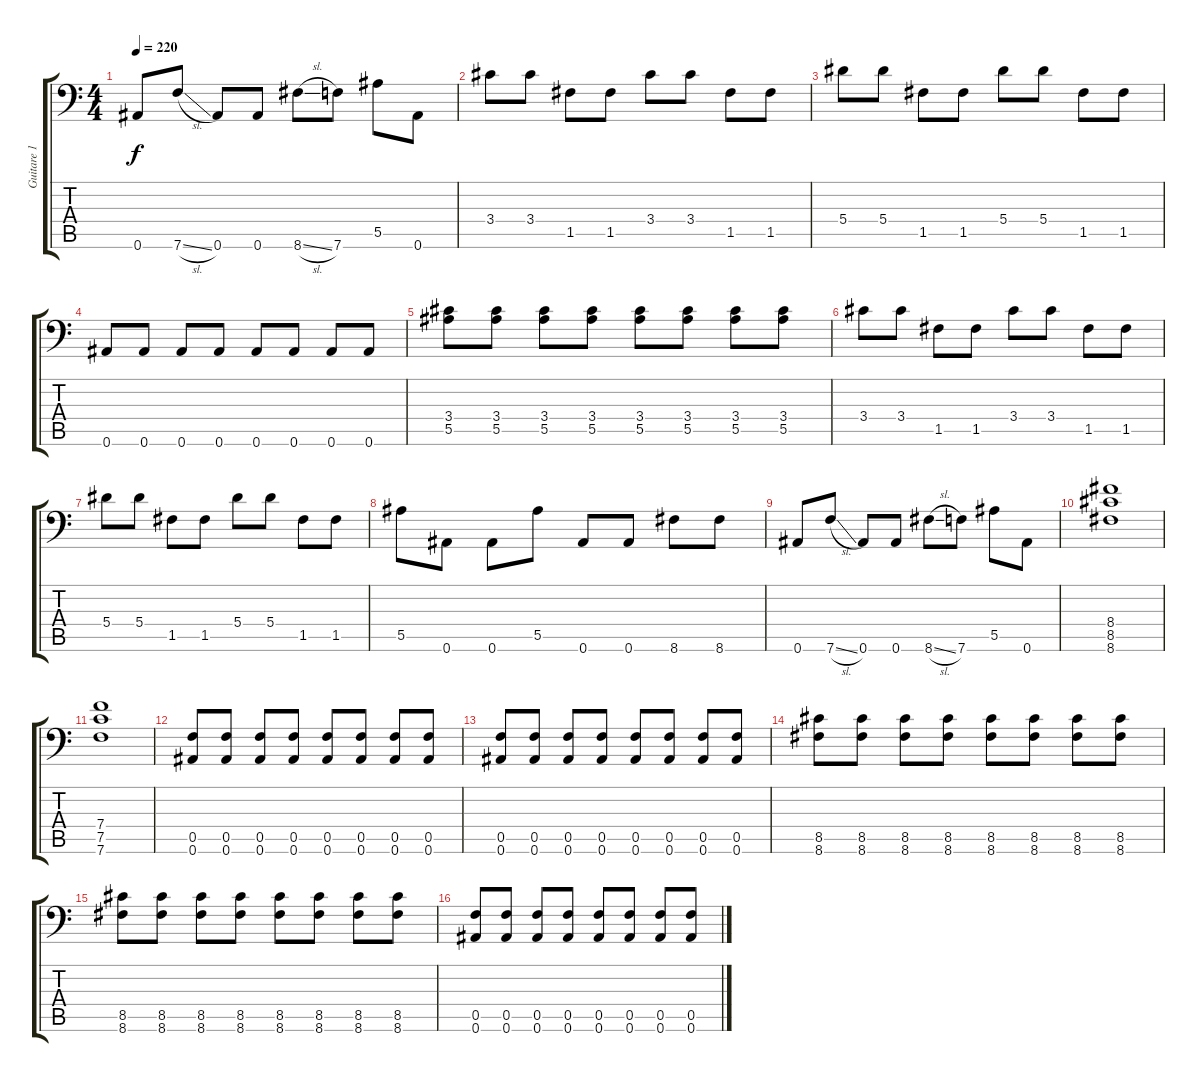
\track ("Guitare 1" "Guitare 1") {instrument distortionguitar}
\staff {score tabs}
\tuning (C4 G3 Eb3 Bb2 F2 Bb1) {hide}
\ts (4 4)
\tempo 220
\clef f4
\ks c
0.6.8{dy f} 7.6{sl}.8 0.6.8 0.6.8 8.6{sl}.8 7.6.8 5.5.8 0.6.8 |
3.4.8 3.4.8 1.5.8 1.5.8 3.4.8 3.4.8 1.5.8 1.5.8 |
5.4.8 5.4.8 1.5.8 1.5.8 5.4.8 5.4.8 1.5.8 1.5.8 |
0.6.8 0.6.8 0.6.8 0.6.8 0.6.8 0.6.8 0.6.8 0.6.8 |
(3.4 5.5).8 (3.4 5.5).8 (3.4 5.5).8 (3.4 5.5).8 (3.4 5.5).8 (3.4 5.5).8 (3.4 5.5).8 (3.4 5.5).8 |
3.4.8 3.4.8 1.5.8 1.5.8 3.4.8 3.4.8 1.5.8 1.5.8 |
5.4.8 5.4.8 1.5.8 1.5.8 5.4.8 5.4.8 1.5.8 1.5.8 |
5.5.8 0.6.8 0.6.8 5.5.8 0.6.8 0.6.8 8.6.8 8.6.8 |
0.6.8 7.6{sl}.8 0.6.8 0.6.8 8.6{sl}.8 7.6.8 5.5.8 0.6.8 |
(8.4 8.5 8.6).1 |
(7.4 7.5 7.6).1 |
(0.5 0.6).8 (0.5 0.6).8 (0.5 0.6).8 (0.5 0.6).8 (0.5 0.6).8 (0.5 0.6).8 (0.5 0.6).8 (0.5 0.6).8 |
(0.5 0.6).8 (0.5 0.6).8 (0.5 0.6).8 (0.5 0.6).8 (0.5 0.6).8 (0.5 0.6).8 (0.5 0.6).8 (0.5 0.6).8 |
(8.5 8.6).8 (8.5 8.6).8 (8.5 8.6).8 (8.5 8.6).8 (8.5 8.6).8 (8.5 8.6).8 (8.5 8.6).8 (8.5 8.6).8 |
(8.5 8.6).8 (8.5 8.6).8 (8.5 8.6).8 (8.5 8.6).8 (8.5 8.6).8 (8.5 8.6).8 (8.5 8.6).8 (8.5 8.6).8 |
(0.5 0.6).8 (0.5 0.6).8 (0.5 0.6).8 (0.5 0.6).8 (0.5 0.6).8 (0.5 0.6).8 (0.5 0.6).8 (0.5 0.6).8
